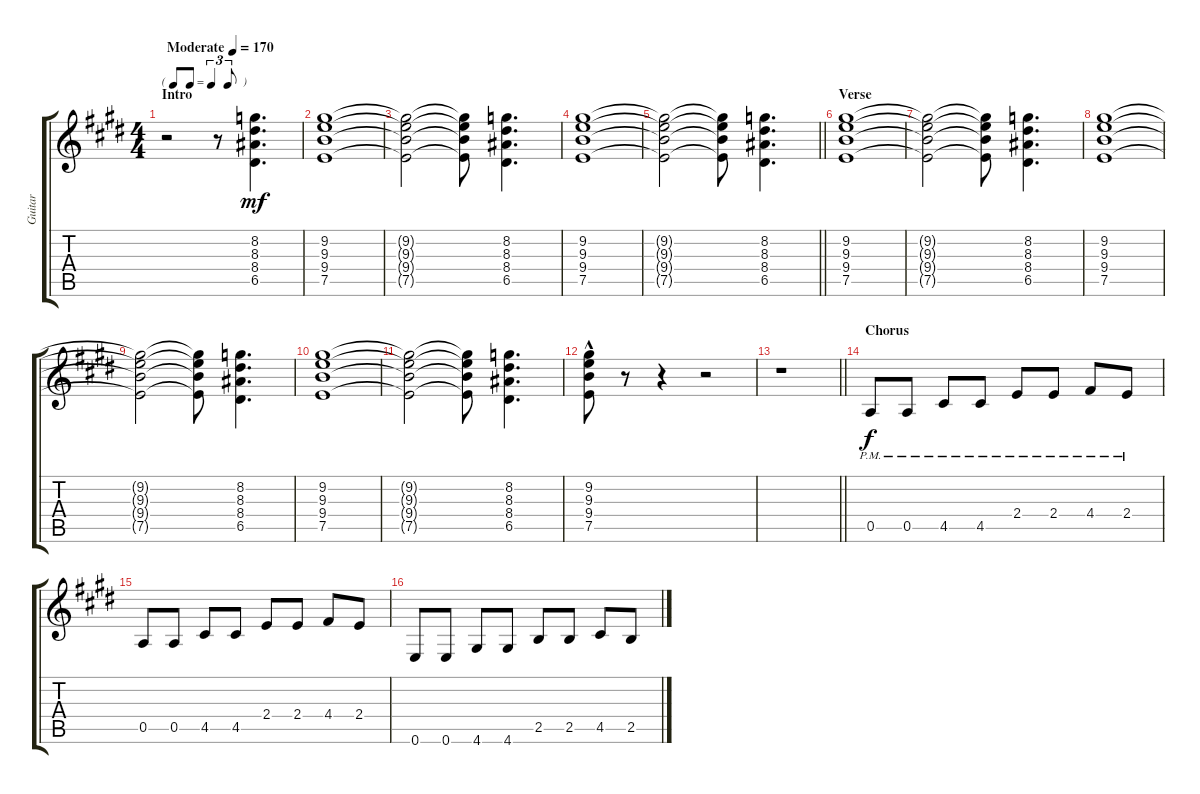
\track ("Guitar" "Guitar") {solo instrument overdrivenguitar}
\staff {score tabs}
\tuning (E4 B3 G3 D3 A2 E2) {hide}
\ts (4 4)
\tf triplet8th
\section ("" "Intro")
\tempo (170 "Moderate")
\clef g2
\ks e
r.2{dy mf instrument overdrivenguitar} r.8 (8.2 8.3 8.4 6.5).4{d} |
(9.2 9.3 9.4 7.5).1 |
(9.2{t} 9.3{t} 9.4{t} 7.5{t}).2 (9.2{t} 9.3{t} 9.4{t} 7.5{t}).8 (8.2 8.3 8.4 6.5).4{d} |
(9.2 9.3 9.4 7.5).1 |
\barLineRight lightlight
(9.2{t} 9.3{t} 9.4{t} 7.5{t}).2 (9.2{t} 9.3{t} 9.4{t} 7.5{t}).8 (8.2 8.3 8.4 6.5).4{d} |
\section ("" "Verse")
(9.2 9.3 9.4 7.5).1 |
(9.2{t} 9.3{t} 9.4{t} 7.5{t}).2 (9.2{t} 9.3{t} 9.4{t} 7.5{t}).8 (8.2 8.3 8.4 6.5).4{d} |
(9.2 9.3 9.4 7.5).1 |
(9.2{t} 9.3{t} 9.4{t} 7.5{t}).2 (9.2{t} 9.3{t} 9.4{t} 7.5{t}).8 (8.2 8.3 8.4 6.5).4{d} |
(9.2 9.3 9.4 7.5).1 |
(9.2{t} 9.3{t} 9.4{t} 7.5{t}).2 (9.2{t} 9.3{t} 9.4{t} 7.5{t}).8 (8.2 8.3 8.4 6.5).4{d} |
(9.2{hac} 9.3{hac} 9.4{hac} 7.5{hac}).8 r.8 r.4 r.2 |
\barLineRight lightlight
r.1 |
\section ("" "Chorus")
0.5{pm}.8{dy f} 0.5{pm}.8 4.5{pm}.8 4.5{pm}.8 2.4{pm}.8 2.4{pm}.8 4.4{pm}.8 2.4{pm}.8 |
0.5.8 0.5.8 4.5.8 4.5.8 2.4.8 2.4.8 4.4.8 2.4.8 |
0.6.8 0.6.8 4.6.8 4.6.8 2.5.8 2.5.8 4.5.8 2.5.8
